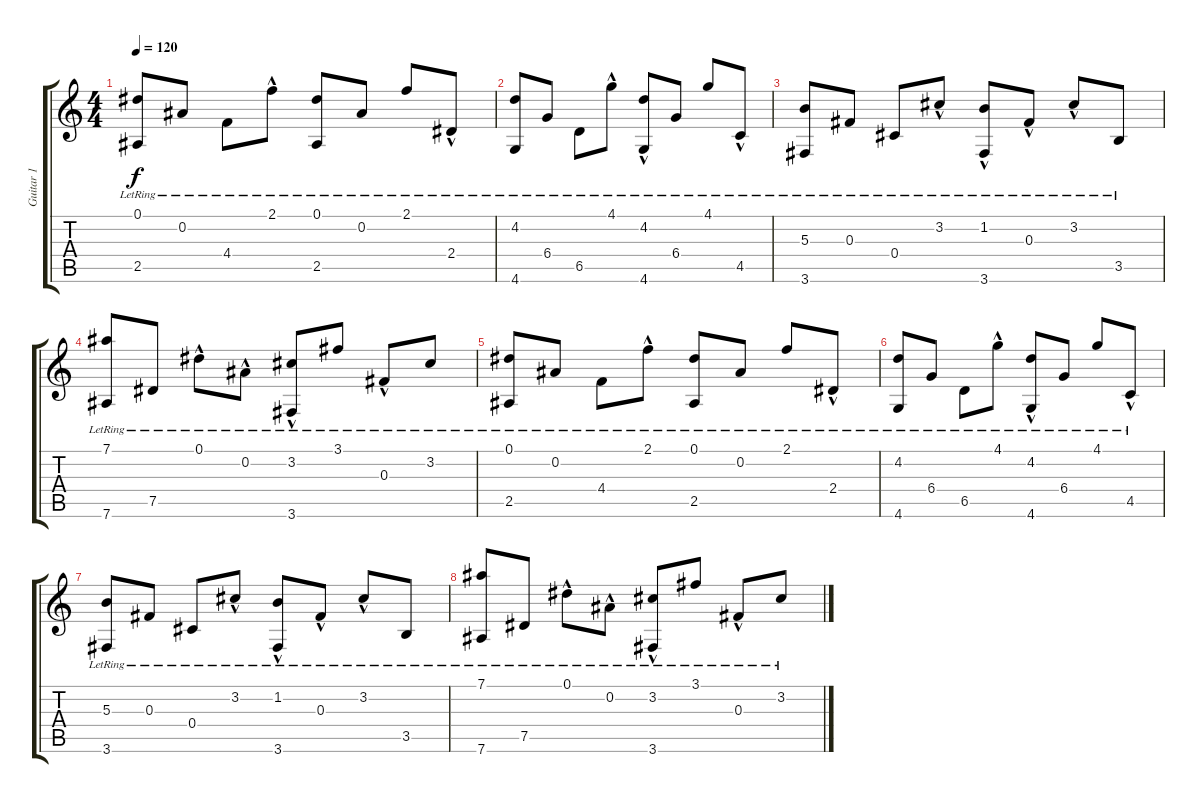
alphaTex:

\track ("Guitar 1" "Guitar 1") {instrument distortionguitar}
\staff {score tabs}
\tuning (Eb4 Bb3 Gb3 Db3 Ab2 Eb2) {hide}
\ts (4 4)
\tempo 120
\clef g2
\ks c
(0.1{lr} 2.5{lr}).8{dy f instrument acousticguitarsteel} 0.2{lr}.8 4.4{lr}.8 2.1{hac lr}.8 (0.1{lr} 2.5{lr}).8 0.2{lr}.8 2.1{lr}.8 2.4{hac lr}.8 |
(4.2{lr} 4.6{lr}).8 6.4{lr}.8 6.5{lr}.8 4.1{hac lr}.8 (4.2{hac lr} 4.6{lr}).8 6.4{lr}.8 4.1{lr}.8 4.5{hac lr}.8 |
(5.3{lr} 3.6{lr}).8 0.3{lr}.8 0.4{lr}.8 3.2{hac lr}.8 (1.2{hac lr} 3.6{lr}).8 0.3{hac lr}.8 3.2{hac lr}.8 3.5{lr}.8 |
(7.1{lr} 7.6{lr}).8 7.5{lr}.8 0.1{hac lr}.8 0.2{hac lr}.8 (3.2{hac lr} 3.6{lr}).8 3.1{lr}.8 0.3{hac lr}.8 3.2{lr}.8 |
(0.1{lr} 2.5{lr}).8{instrument acousticguitarsteel} 0.2{lr}.8 4.4{lr}.8 2.1{hac lr}.8 (0.1{lr} 2.5{lr}).8 0.2{lr}.8 2.1{lr}.8 2.4{hac lr}.8 |
(4.2{lr} 4.6{lr}).8 6.4{lr}.8 6.5{lr}.8 4.1{hac lr}.8 (4.2{hac lr} 4.6{lr}).8 6.4{lr}.8 4.1{lr}.8 4.5{hac lr}.8 |
(5.3{lr} 3.6{lr}).8 0.3{lr}.8 0.4{lr}.8 3.2{hac lr}.8 (1.2{hac lr} 3.6{lr}).8 0.3{hac lr}.8 3.2{hac lr}.8 3.5{lr}.8 |
(7.1{lr} 7.6{lr}).8 7.5{lr}.8 0.1{hac lr}.8 0.2{hac lr}.8 (3.2{hac lr} 3.6{lr}).8 3.1{lr}.8 0.3{hac lr}.8 3.2{lr}.8
